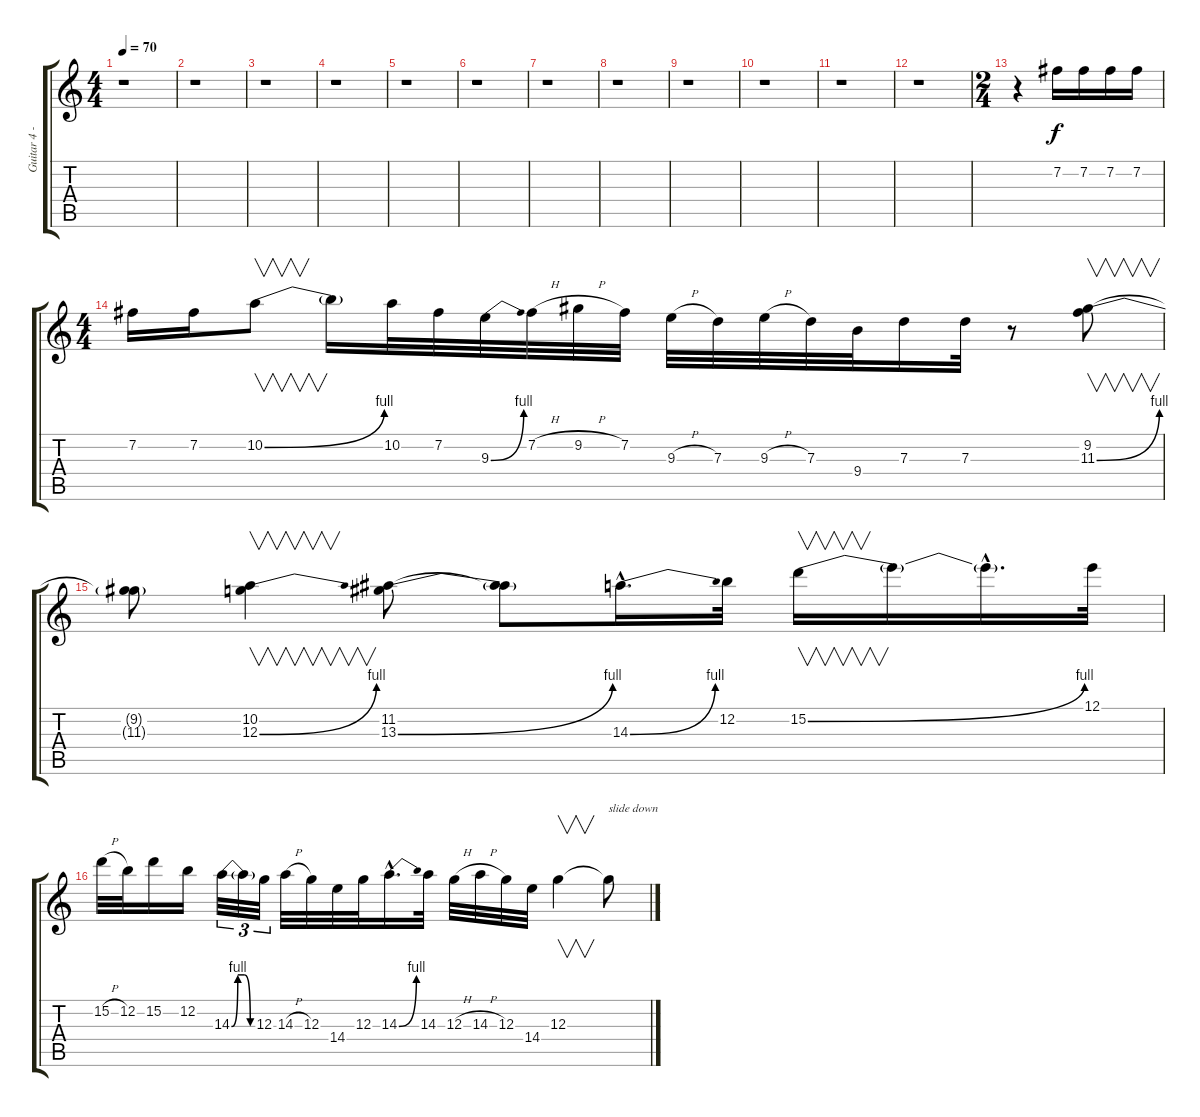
\track ("Guitar 4 - wah/wah" "Guitar 4 -") {instrument distortionguitar}
\staff {score tabs}
\tuning (E4 B3 G3 D3 A2 E2) {hide}
\ts (4 4)
\tempo 70
\clef g2
\ks c
r.1{dy f} |
r.1 |
r.1 |
r.1 |
r.1 |
r.1 |
r.1 |
r.1 |
r.1 |
r.1 |
r.1 |
r.1 |
\ts (2 4)
r.4 7.2.16 7.2.16 7.2.16 7.2.16 |
\ts (4 4)
7.2.16 7.2.16 10.2{be (bend 0 0 60 4)}.8{v} 10.2{t}.16 10.2.32 7.2.32 9.3{be (bend 0 0 60 4)}.32 7.2{h}.32 9.2{h}.32 7.2.32 9.3{h}.32 7.3.32 9.3{h}.32 7.3.32 9.4.32 7.3.16 7.3.32 r.8 (9.2 11.3{be (bend 0 0 60 4)}).8{v} |
(9.2{t} 11.3{t}).8 (10.2 12.3{be (bend 0 0 60 4)}).4{v} (11.2 13.3{be (bend 0 0 60 4)}).8 (11.2{t} 13.3{t}).8 14.3{be (bend 0 0 60 4) hac}.16{d} 12.2.32 15.2{be (bend 0 0 60 4)}.16{v} 15.2{t}.16 15.2{hac t}.16{d} 12.1.32 |
15.2{h}.32 12.2.32 15.2.16 12.2.16 14.3{be (custom 0 0 15 4 30 4 45 0 60 0)}.32{tu (3 2)} 14.3{t}.32{tu (3 2)} 12.3.32{tu (3 2)} 14.3{h}.32 12.3.32 14.4.32 12.3.32 14.3{be (bend 0 0 60 4) hac}.16{d} 14.3.32 12.3{h}.32 14.3{h}.32 12.3.32 14.4.32 12.3.4{v} 12.3{t}.8{txt "slide down"}
